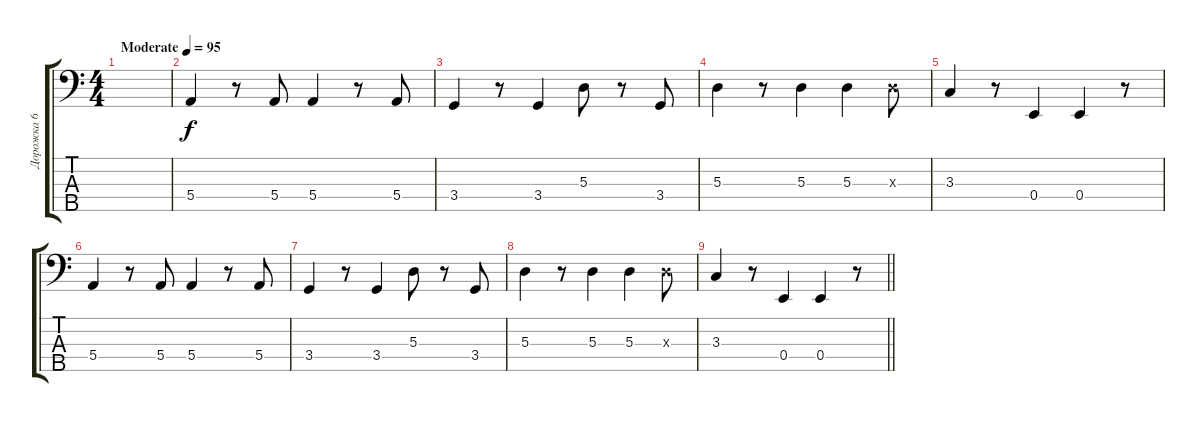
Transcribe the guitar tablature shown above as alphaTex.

\track ("Дорожка 6" "Дорожка 6") {instrument electricbassfinger}
\staff {score tabs}
\tuning (G2 D2 A1 E1 B0) {hide}
\ts (4 4)
\tempo (95 "Moderate")
\clef f4
\ks c
|
5.4.4 r.8 5.4.8 5.4.4 r.8 5.4.8 |
3.4.4 r.8 3.4.4 5.3.8 r.8 3.4.8 |
5.3.4 r.8 5.3.4 5.3.4 5.3{x}.8 |
3.3.4 r.8 0.4.4 0.4.4 r.8 |
5.4.4 r.8 5.4.8 5.4.4 r.8 5.4.8 |
3.4.4 r.8 3.4.4 5.3.8 r.8 3.4.8 |
5.3.4 r.8 5.3.4 5.3.4 5.3{x}.8 |
\barLineRight lightlight
3.3.4 r.8 0.4.4 0.4.4 r.8
